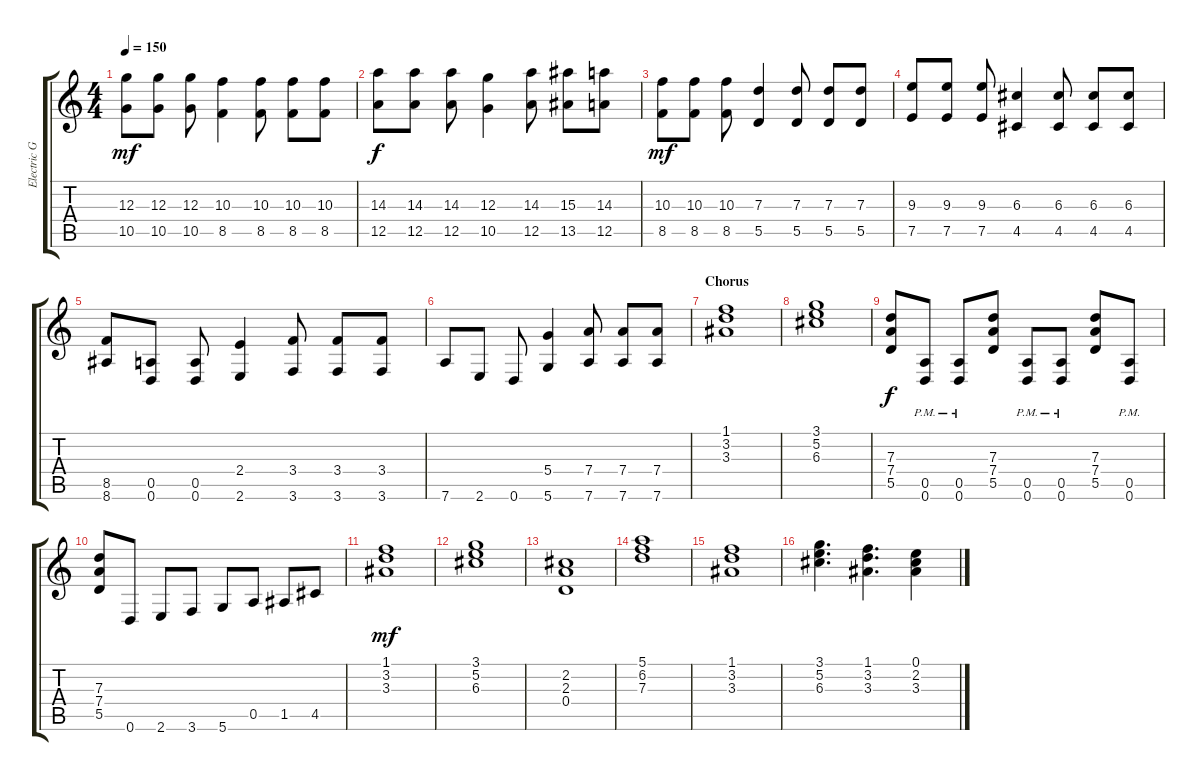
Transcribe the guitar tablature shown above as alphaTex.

\track ("Electric Guitar 1" "Electric G") {instrument distortionguitar}
\staff {score tabs}
\tuning (E4 B3 G3 D3 A2 D2) {hide}
\ts (4 4)
\tempo 150
\clef g2
\ks c
(12.3 10.5).8{dy mf} (12.3 10.5).8 (12.3 10.5).8 (10.3 8.5).4 (10.3 8.5).8 (10.3 8.5).8 (10.3 8.5).8 |
(14.3 12.5).8{dy f} (14.3 12.5).8 (14.3 12.5).8 (12.3 10.5).4 (14.3 12.5).8 (15.3 13.5).8 (14.3 12.5).8 |
(10.3 8.5).8{dy mf} (10.3 8.5).8 (10.3 8.5).8 (7.3 5.5).4 (7.3 5.5).8 (7.3 5.5).8 (7.3 5.5).8 |
(9.3 7.5).8 (9.3 7.5).8 (9.3 7.5).8 (6.3 4.5).4 (6.3 4.5).8 (6.3 4.5).8 (6.3 4.5).8 |
(8.5 8.6).8 (0.5 0.6).8 (0.5 0.6).8 (2.4 2.6).4 (3.4 3.6).8 (3.4 3.6).8 (3.4 3.6).8 |
7.6.8 2.6.8 0.6.8 (5.4 5.6).4 (7.4 7.6).8 (7.4 7.6).8 (7.4 7.6).8 |
\section ("" "Chorus")
(1.1 3.2 3.3).1 |
(3.1 5.2 6.3).1 |
(7.3 7.4 5.5).8{dy f} (0.5{pm} 0.6{pm}).8 (0.5{pm} 0.6{pm}).8 (7.3 7.4 5.5).8 (0.5{pm} 0.6{pm}).8 (0.5{pm} 0.6{pm}).8 (7.3 7.4 5.5).8 (0.5 0.6{pm}).8 |
(7.3 7.4 5.5).8 0.6.8 2.6.8 3.6.8 5.6.8 0.5.8 1.5.8 4.5.8 |
(1.1 3.2 3.3).1{dy mf} |
(3.1 5.2 6.3).1 |
(2.2 2.3 0.4).1 |
(5.1 6.2 7.3).1 |
(1.1 3.2 3.3).1 |
(3.1 5.2 6.3).4{d} (1.1 3.2 3.3).4{d} (0.1 2.2 3.3).4
